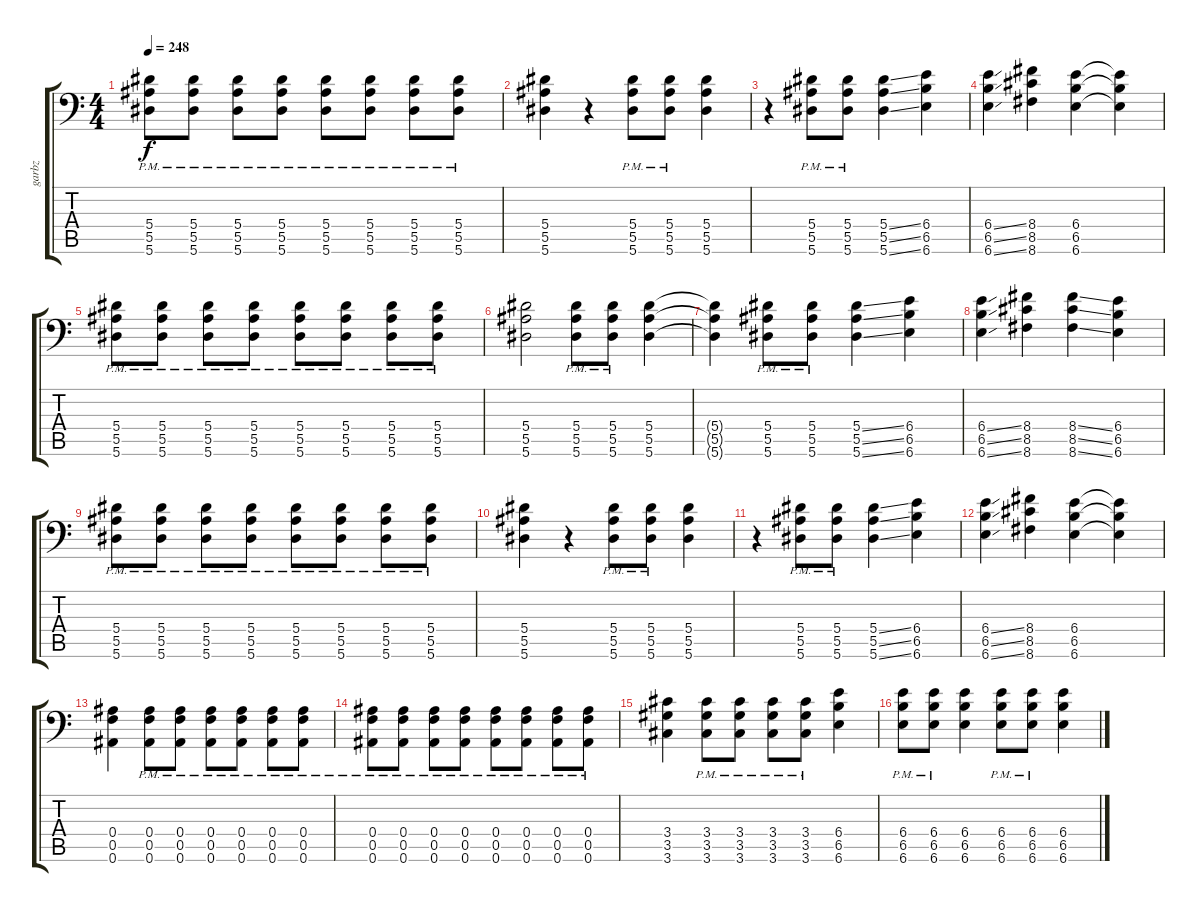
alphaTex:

\track ("garbz" "garbz") {instrument distortionguitar}
\staff {score tabs}
\tuning (C4 G3 Eb3 Bb2 F2 Bb1) {hide}
\ts (4 4)
\tempo 248
\clef f4
\ks c
(5.4{pm} 5.5{pm} 5.6{pm}).8{dy f} (5.4{pm} 5.5{pm} 5.6{pm}).8 (5.4{pm} 5.5{pm} 5.6{pm}).8 (5.4{pm} 5.5{pm} 5.6{pm}).8 (5.4{pm} 5.5{pm} 5.6{pm}).8 (5.4{pm} 5.5{pm} 5.6{pm}).8 (5.4{pm} 5.5{pm} 5.6{pm}).8 (5.4{pm} 5.5{pm} 5.6{pm}).8 |
(5.4 5.5 5.6).4 r.4 (5.4{pm} 5.5{pm} 5.6{pm}).8 (5.4{pm} 5.5{pm} 5.6{pm}).8 (5.4 5.5 5.6).4 |
r.4 (5.4{pm} 5.5{pm} 5.6{pm}).8 (5.4{pm} 5.5{pm} 5.6{pm}).8 (5.4{ss} 5.5{ss} 5.6{ss}).4 (6.4 6.5 6.6).4 |
(6.4{ss} 6.5{ss} 6.6{ss}).4 (8.4 8.5 8.6).4 (6.4 6.5 6.6).4 (6.4{t} 6.5{t} 6.6{t}).4 |
(5.4{pm} 5.5{pm} 5.6{pm}).8 (5.4{pm} 5.5{pm} 5.6{pm}).8 (5.4{pm} 5.5{pm} 5.6{pm}).8 (5.4{pm} 5.5{pm} 5.6{pm}).8 (5.4{pm} 5.5{pm} 5.6{pm}).8 (5.4{pm} 5.5{pm} 5.6{pm}).8 (5.4{pm} 5.5{pm} 5.6{pm}).8 (5.4{pm} 5.5{pm} 5.6{pm}).8 |
(5.4 5.5 5.6).2 (5.4{pm} 5.5{pm} 5.6{pm}).8 (5.4{pm} 5.5{pm} 5.6{pm}).8 (5.4 5.5 5.6).4 |
(5.4{t} 5.5{t} 5.6{t}).4 (5.4{pm} 5.5{pm} 5.6{pm}).8 (5.4{pm} 5.5{pm} 5.6{pm}).8 (5.4{ss} 5.5{ss} 5.6{ss}).4 (6.4 6.5 6.6).4 |
(6.4{ss} 6.5{ss} 6.6{ss}).4 (8.4 8.5 8.6).4 (8.4{ss} 8.5{ss} 8.6{ss}).4 (6.4 6.5 6.6).4 |
(5.4{pm} 5.5{pm} 5.6{pm}).8 (5.4{pm} 5.5{pm} 5.6{pm}).8 (5.4{pm} 5.5{pm} 5.6{pm}).8 (5.4{pm} 5.5{pm} 5.6{pm}).8 (5.4{pm} 5.5{pm} 5.6{pm}).8 (5.4{pm} 5.5{pm} 5.6{pm}).8 (5.4{pm} 5.5{pm} 5.6{pm}).8 (5.4{pm} 5.5{pm} 5.6{pm}).8 |
(5.4 5.5 5.6).4 r.4 (5.4{pm} 5.5{pm} 5.6{pm}).8 (5.4{pm} 5.5{pm} 5.6{pm}).8 (5.4 5.5 5.6).4 |
r.4 (5.4{pm} 5.5{pm} 5.6{pm}).8 (5.4{pm} 5.5{pm} 5.6{pm}).8 (5.4{ss} 5.5{ss} 5.6{ss}).4 (6.4 6.5 6.6).4 |
(6.4{ss} 6.5{ss} 6.6{ss}).4 (8.4 8.5 8.6).4 (6.4 6.5 6.6).4 (6.4{t} 6.5{t} 6.6{t}).4 |
(0.4 0.5 0.6).4 (0.4{pm} 0.5{pm} 0.6{pm}).8 (0.4{pm} 0.5{pm} 0.6{pm}).8 (0.4{pm} 0.5{pm} 0.6{pm}).8 (0.4{pm} 0.5{pm} 0.6{pm}).8 (0.4{pm} 0.5{pm} 0.6{pm}).8 (0.4{pm} 0.5{pm} 0.6{pm}).8 |
(0.4{pm} 0.5{pm} 0.6{pm}).8 (0.4{pm} 0.5{pm} 0.6{pm}).8 (0.4{pm} 0.5{pm} 0.6{pm}).8 (0.4{pm} 0.5{pm} 0.6{pm}).8 (0.4{pm} 0.5{pm} 0.6{pm}).8 (0.4{pm} 0.5{pm} 0.6{pm}).8 (0.4{pm} 0.5{pm} 0.6{pm}).8 (0.4{pm} 0.5{pm} 0.6{pm}).8 |
(3.4 3.5 3.6).4 (3.4{pm} 3.5{pm} 3.6{pm}).8 (3.4{pm} 3.5{pm} 3.6{pm}).8 (3.4{pm} 3.5{pm} 3.6{pm}).8 (3.4{pm} 3.5{pm} 3.6{pm}).8 (6.4 6.5 6.6).4 |
(6.4{pm} 6.5{pm} 6.6{pm}).8 (6.4{pm} 6.5{pm} 6.6{pm}).8 (6.4 6.5 6.6).4 (6.4{pm} 6.5{pm} 6.6{pm}).8 (6.4{pm} 6.5{pm} 6.6{pm}).8 (6.4 6.5 6.6).4
